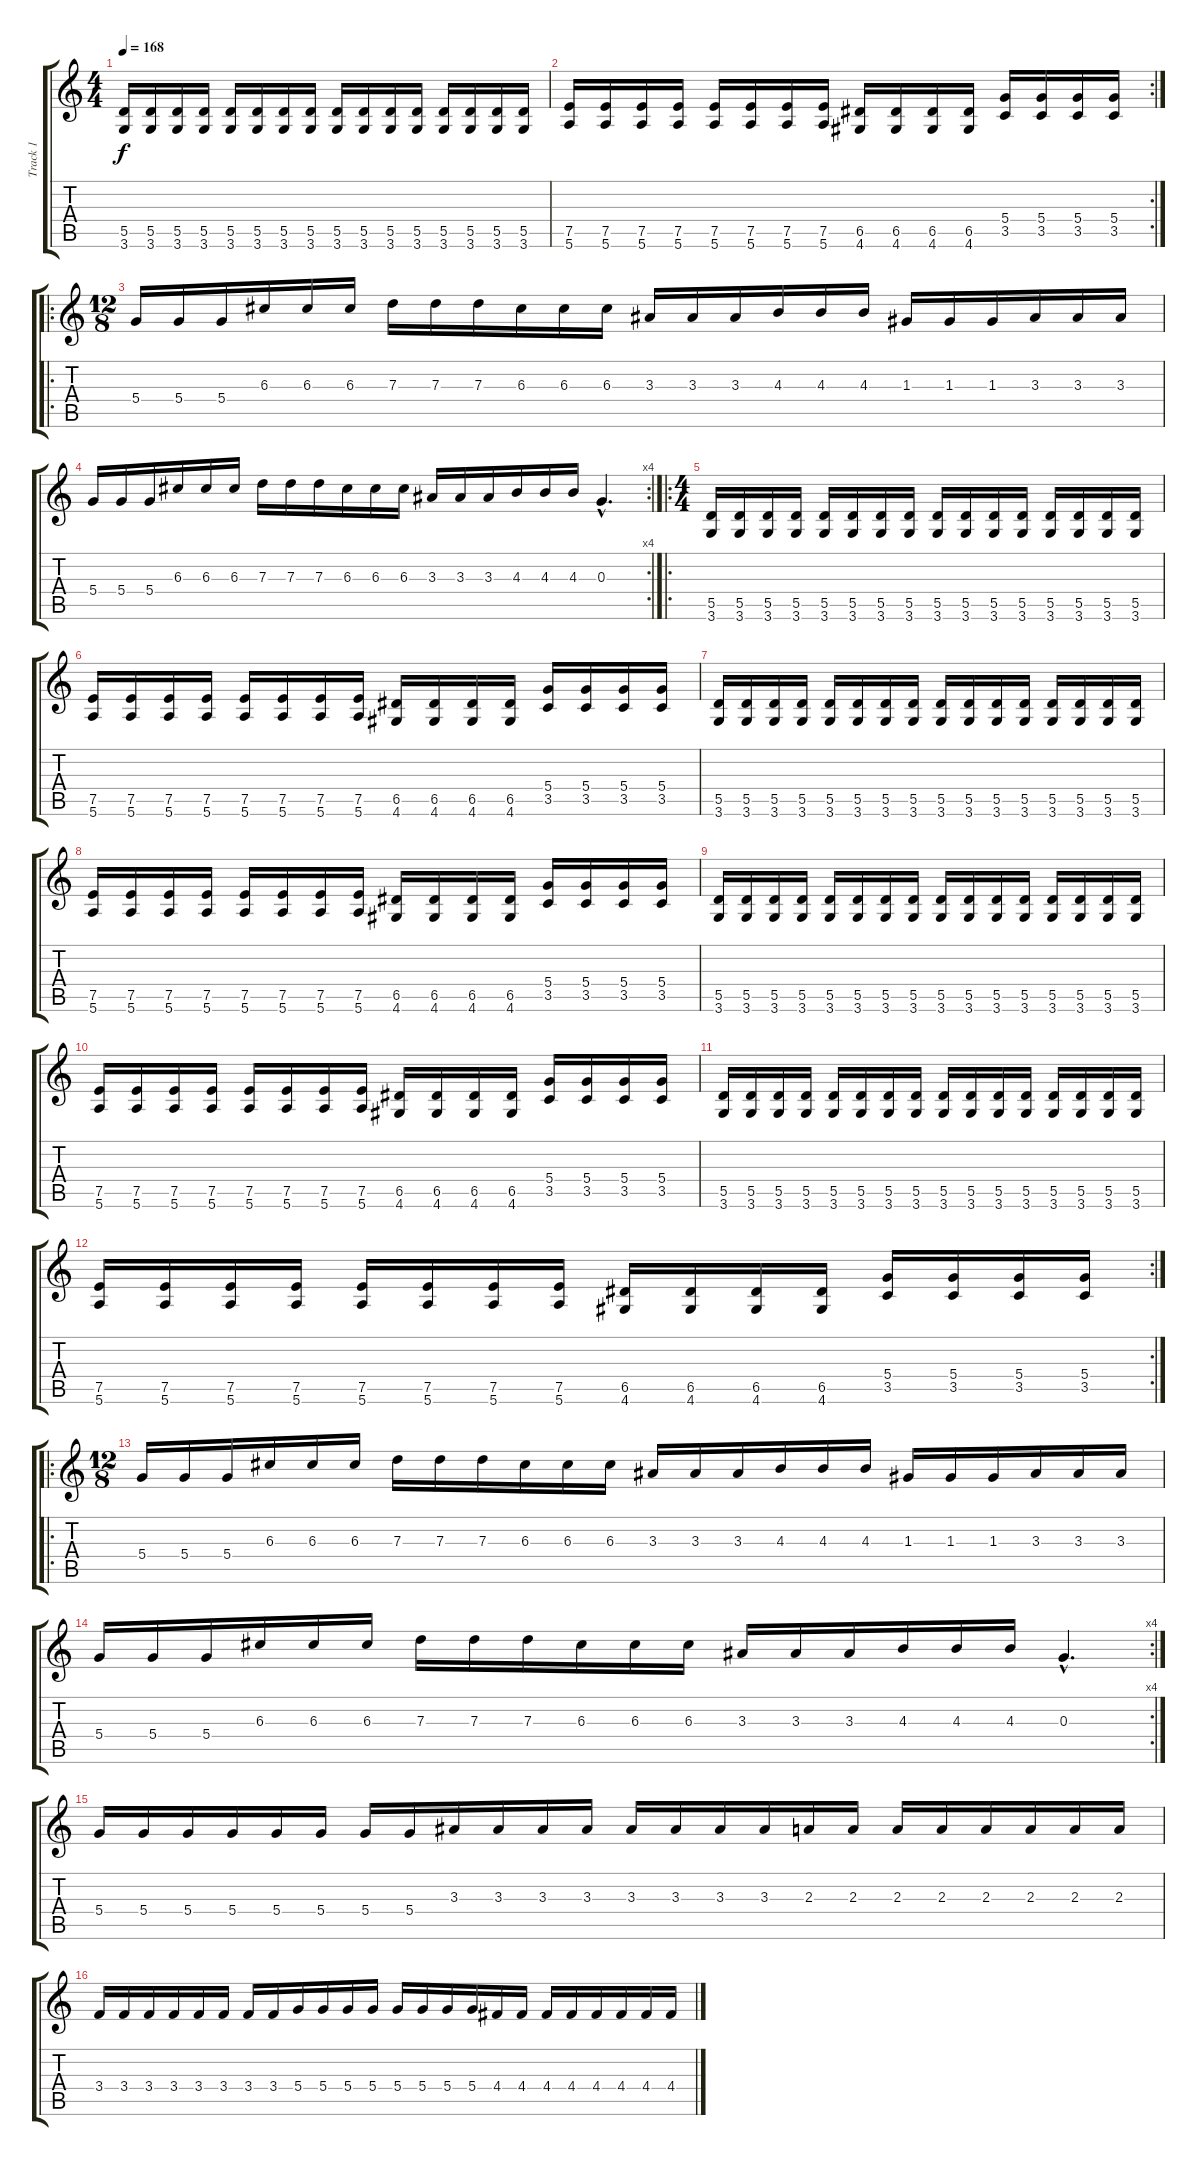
\track ("Track 1" "Track 1") {instrument distortionguitar}
\staff {score tabs}
\tuning (E4 B3 G3 D3 A2 E2) {hide}
\ts (4 4)
\tempo 168
\clef g2
\ks c
(5.5 3.6).16{dy f} (5.5 3.6).16 (5.5 3.6).16 (5.5 3.6).16 (5.5 3.6).16 (5.5 3.6).16 (5.5 3.6).16 (5.5 3.6).16 (5.5 3.6).16 (5.5 3.6).16 (5.5 3.6).16 (5.5 3.6).16 (5.5 3.6).16 (5.5 3.6).16 (5.5 3.6).16 (5.5 3.6).16 |
\rc 2
(7.5 5.6).16 (7.5 5.6).16 (7.5 5.6).16 (7.5 5.6).16 (7.5 5.6).16 (7.5 5.6).16 (7.5 5.6).16 (7.5 5.6).16 (6.5 4.6).16 (6.5 4.6).16 (6.5 4.6).16 (6.5 4.6).16 (5.4 3.5).16 (5.4 3.5).16 (5.4 3.5).16 (5.4 3.5).16 |
\ro
\ts (12 8)
5.4.16 5.4.16 5.4.16 6.3.16 6.3.16 6.3.16 7.3.16 7.3.16 7.3.16 6.3.16 6.3.16 6.3.16 3.3.16 3.3.16 3.3.16 4.3.16 4.3.16 4.3.16 1.3.16 1.3.16 1.3.16 3.3.16 3.3.16 3.3.16 |
\rc 4
5.4.16 5.4.16 5.4.16 6.3.16 6.3.16 6.3.16 7.3.16 7.3.16 7.3.16 6.3.16 6.3.16 6.3.16 3.3.16 3.3.16 3.3.16 4.3.16 4.3.16 4.3.16 0.3{hac}.4{d} |
\ro
\ts (4 4)
(5.5 3.6).16 (5.5 3.6).16 (5.5 3.6).16 (5.5 3.6).16 (5.5 3.6).16 (5.5 3.6).16 (5.5 3.6).16 (5.5 3.6).16 (5.5 3.6).16 (5.5 3.6).16 (5.5 3.6).16 (5.5 3.6).16 (5.5 3.6).16 (5.5 3.6).16 (5.5 3.6).16 (5.5 3.6).16 |
(7.5 5.6).16 (7.5 5.6).16 (7.5 5.6).16 (7.5 5.6).16 (7.5 5.6).16 (7.5 5.6).16 (7.5 5.6).16 (7.5 5.6).16 (6.5 4.6).16 (6.5 4.6).16 (6.5 4.6).16 (6.5 4.6).16 (5.4 3.5).16 (5.4 3.5).16 (5.4 3.5).16 (5.4 3.5).16 |
(5.5 3.6).16 (5.5 3.6).16 (5.5 3.6).16 (5.5 3.6).16 (5.5 3.6).16 (5.5 3.6).16 (5.5 3.6).16 (5.5 3.6).16 (5.5 3.6).16 (5.5 3.6).16 (5.5 3.6).16 (5.5 3.6).16 (5.5 3.6).16 (5.5 3.6).16 (5.5 3.6).16 (5.5 3.6).16 |
(7.5 5.6).16 (7.5 5.6).16 (7.5 5.6).16 (7.5 5.6).16 (7.5 5.6).16 (7.5 5.6).16 (7.5 5.6).16 (7.5 5.6).16 (6.5 4.6).16 (6.5 4.6).16 (6.5 4.6).16 (6.5 4.6).16 (5.4 3.5).16 (5.4 3.5).16 (5.4 3.5).16 (5.4 3.5).16 |
(5.5 3.6).16 (5.5 3.6).16 (5.5 3.6).16 (5.5 3.6).16 (5.5 3.6).16 (5.5 3.6).16 (5.5 3.6).16 (5.5 3.6).16 (5.5 3.6).16 (5.5 3.6).16 (5.5 3.6).16 (5.5 3.6).16 (5.5 3.6).16 (5.5 3.6).16 (5.5 3.6).16 (5.5 3.6).16 |
(7.5 5.6).16 (7.5 5.6).16 (7.5 5.6).16 (7.5 5.6).16 (7.5 5.6).16 (7.5 5.6).16 (7.5 5.6).16 (7.5 5.6).16 (6.5 4.6).16 (6.5 4.6).16 (6.5 4.6).16 (6.5 4.6).16 (5.4 3.5).16 (5.4 3.5).16 (5.4 3.5).16 (5.4 3.5).16 |
(5.5 3.6).16 (5.5 3.6).16 (5.5 3.6).16 (5.5 3.6).16 (5.5 3.6).16 (5.5 3.6).16 (5.5 3.6).16 (5.5 3.6).16 (5.5 3.6).16 (5.5 3.6).16 (5.5 3.6).16 (5.5 3.6).16 (5.5 3.6).16 (5.5 3.6).16 (5.5 3.6).16 (5.5 3.6).16 |
\rc 2
(7.5 5.6).16 (7.5 5.6).16 (7.5 5.6).16 (7.5 5.6).16 (7.5 5.6).16 (7.5 5.6).16 (7.5 5.6).16 (7.5 5.6).16 (6.5 4.6).16 (6.5 4.6).16 (6.5 4.6).16 (6.5 4.6).16 (5.4 3.5).16 (5.4 3.5).16 (5.4 3.5).16 (5.4 3.5).16 |
\ro
\ts (12 8)
5.4.16 5.4.16 5.4.16 6.3.16 6.3.16 6.3.16 7.3.16 7.3.16 7.3.16 6.3.16 6.3.16 6.3.16 3.3.16 3.3.16 3.3.16 4.3.16 4.3.16 4.3.16 1.3.16 1.3.16 1.3.16 3.3.16 3.3.16 3.3.16 |
\rc 4
5.4.16 5.4.16 5.4.16 6.3.16 6.3.16 6.3.16 7.3.16 7.3.16 7.3.16 6.3.16 6.3.16 6.3.16 3.3.16 3.3.16 3.3.16 4.3.16 4.3.16 4.3.16 0.3{hac}.4{d} |
5.4.16 5.4.16 5.4.16 5.4.16 5.4.16 5.4.16 5.4.16 5.4.16 3.3.16 3.3.16 3.3.16 3.3.16 3.3.16 3.3.16 3.3.16 3.3.16 2.3.16 2.3.16 2.3.16 2.3.16 2.3.16 2.3.16 2.3.16 2.3.16 |
3.4.16 3.4.16 3.4.16 3.4.16 3.4.16 3.4.16 3.4.16 3.4.16 5.4.16 5.4.16 5.4.16 5.4.16 5.4.16 5.4.16 5.4.16 5.4.16 4.4.16 4.4.16 4.4.16 4.4.16 4.4.16 4.4.16 4.4.16 4.4.16
